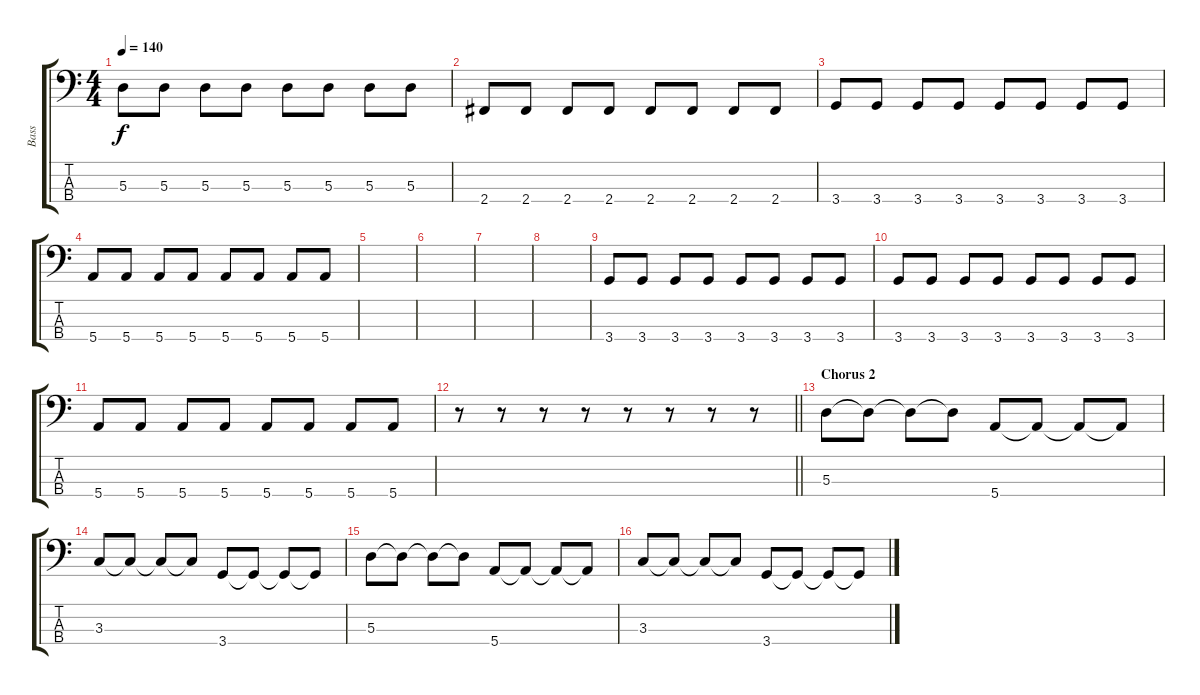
\track ("Bass" "Bass") {instrument electricbassfinger}
\staff {score tabs}
\tuning (G2 D2 A1 E1) {hide}
\ts (4 4)
\tempo 140
\clef f4
\ks c
5.3.8{dy f} 5.3.8 5.3.8 5.3.8 5.3.8 5.3.8 5.3.8 5.3.8 |
2.4.8 2.4.8 2.4.8 2.4.8 2.4.8 2.4.8 2.4.8 2.4.8 |
3.4.8 3.4.8 3.4.8 3.4.8 3.4.8 3.4.8 3.4.8 3.4.8 |
5.4.8 5.4.8 5.4.8 5.4.8 5.4.8 5.4.8 5.4.8 5.4.8 |
|
|
|
|
3.4.8 3.4.8 3.4.8 3.4.8 3.4.8 3.4.8 3.4.8 3.4.8 |
3.4.8 3.4.8 3.4.8 3.4.8 3.4.8 3.4.8 3.4.8 3.4.8 |
5.4.8 5.4.8 5.4.8 5.4.8 5.4.8 5.4.8 5.4.8 5.4.8 |
\barLineRight lightlight
r.8 r.8 r.8 r.8 r.8 r.8 r.8 r.8 |
\section ("" "Chorus 2")
5.3.8 5.3{t}.8 5.3{t}.8 5.3{t}.8 5.4.8 5.4{t}.8 5.4{t}.8 5.4{t}.8 |
3.3.8 3.3{t}.8 3.3{t}.8 3.3{t}.8 3.4.8 3.4{t}.8 3.4{t}.8 3.4{t}.8 |
5.3.8 5.3{t}.8 5.3{t}.8 5.3{t}.8 5.4.8 5.4{t}.8 5.4{t}.8 5.4{t}.8 |
3.3.8 3.3{t}.8 3.3{t}.8 3.3{t}.8 3.4.8 3.4{t}.8 3.4{t}.8 3.4{t}.8
